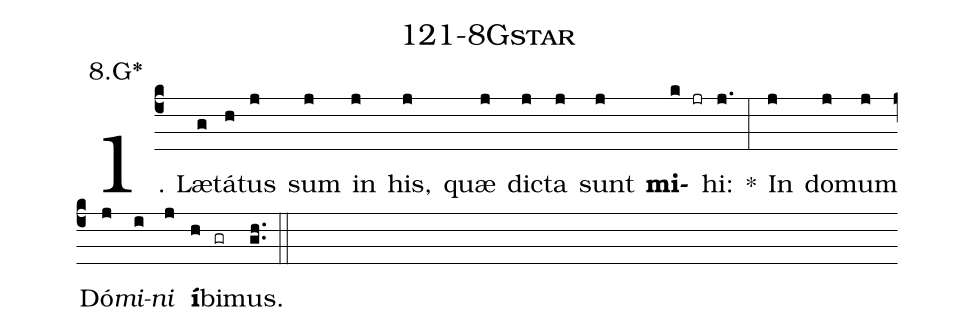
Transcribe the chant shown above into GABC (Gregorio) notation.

name: 121-8Gstar;
annotation: 8.G*;
%%
(c4)1. Læ(g)tá(h)tus(j) sum(j) in(j) his,(j) quæ(j) dic(j)ta(j) sunt(j) <b>mi</b>(k jr)hi:(j.) *(:) In(j) do(j)mum(j) Dó(j)<i>mi</i>(i)<i>ni</i>(j) <b>í</b>(h)bi(gr)mus.(gh..) (::)
